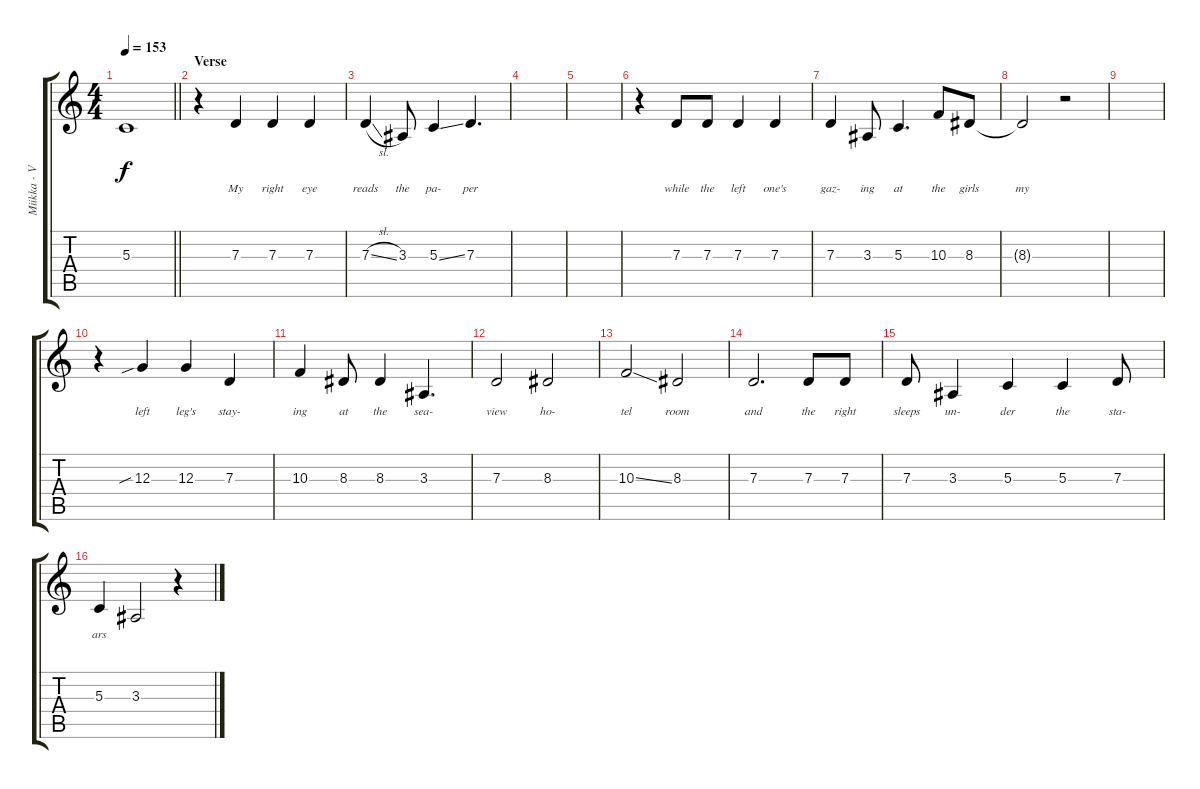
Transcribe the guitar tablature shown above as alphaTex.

\track ("Miikka - Voice" "Miikka - V") {instrument violin}
\staff {score tabs}
\tuning (E4 B3 G3 D3 A2 D2) {hide}
\ts (4 4)
\tempo 153
\clef g2
\barLineRight lightlight
\ks c
5.3.1{lyrics (0 "") lyrics (1 "") lyrics (2 "") lyrics (3 "") lyrics (4 "") dy f} |
\section ("" "Verse")
r.4{instrument violin} 7.3.4{lyrics (0 "My") lyrics (1 "") lyrics (2 "") lyrics (3 "") lyrics (4 "")} 7.3.4{lyrics (0 "right") lyrics (1 "") lyrics (2 "") lyrics (3 "") lyrics (4 "")} 7.3.4{lyrics (0 "eye") lyrics (1 "") lyrics (2 "") lyrics (3 "") lyrics (4 "")} |
7.3{sl}.4{lyrics (0 "reads") lyrics (1 "") lyrics (2 "") lyrics (3 "") lyrics (4 "")} 3.3.8{lyrics (0 "the") lyrics (1 "") lyrics (2 "") lyrics (3 "") lyrics (4 "")} 5.3{ss}.4{lyrics (0 "pa-") lyrics (1 "") lyrics (2 "") lyrics (3 "") lyrics (4 "")} 7.3.4{d lyrics (0 "per") lyrics (1 "") lyrics (2 "") lyrics (3 "") lyrics (4 "")} |
|
|
r.4 7.3.8{lyrics (0 "while") lyrics (1 "") lyrics (2 "") lyrics (3 "") lyrics (4 "")} 7.3.8{lyrics (0 "the") lyrics (1 "") lyrics (2 "") lyrics (3 "") lyrics (4 "")} 7.3.4{lyrics (0 "left") lyrics (1 "") lyrics (2 "") lyrics (3 "") lyrics (4 "")} 7.3.4{lyrics (0 "one's") lyrics (1 "") lyrics (2 "") lyrics (3 "") lyrics (4 "")} |
7.3.4{lyrics (0 "gaz-") lyrics (1 "") lyrics (2 "") lyrics (3 "") lyrics (4 "")} 3.3.8{lyrics (0 "ing") lyrics (1 "") lyrics (2 "") lyrics (3 "") lyrics (4 "")} 5.3.4{d lyrics (0 "at") lyrics (1 "") lyrics (2 "") lyrics (3 "") lyrics (4 "")} 10.3.8{lyrics (0 "the") lyrics (1 "") lyrics (2 "") lyrics (3 "") lyrics (4 "")} 8.3.8{lyrics (0 "girls") lyrics (1 "") lyrics (2 "") lyrics (3 "") lyrics (4 "")} |
8.3{t}.2{lyrics (0 "my") lyrics (1 "") lyrics (2 "") lyrics (3 "") lyrics (4 "")} r.2 |
|
r.4 12.3{sib}.4{lyrics (0 "left") lyrics (1 "") lyrics (2 "") lyrics (3 "") lyrics (4 "")} 12.3.4{lyrics (0 "leg's") lyrics (1 "") lyrics (2 "") lyrics (3 "") lyrics (4 "")} 7.3.4{lyrics (0 "stay-") lyrics (1 "") lyrics (2 "") lyrics (3 "") lyrics (4 "")} |
10.3.4{lyrics (0 "ing") lyrics (1 "") lyrics (2 "") lyrics (3 "") lyrics (4 "")} 8.3.8{lyrics (0 "at") lyrics (1 "") lyrics (2 "") lyrics (3 "") lyrics (4 "")} 8.3.4{lyrics (0 "the") lyrics (1 "") lyrics (2 "") lyrics (3 "") lyrics (4 "")} 3.3.4{d lyrics (0 "sea-") lyrics (1 "") lyrics (2 "") lyrics (3 "") lyrics (4 "")} |
7.3.2{lyrics (0 "view") lyrics (1 "") lyrics (2 "") lyrics (3 "") lyrics (4 "")} 8.3.2{lyrics (0 "ho-") lyrics (1 "") lyrics (2 "") lyrics (3 "") lyrics (4 "")} |
10.3{ss}.2{lyrics (0 "tel") lyrics (1 "") lyrics (2 "") lyrics (3 "") lyrics (4 "")} 8.3.2{lyrics (0 "room") lyrics (1 "") lyrics (2 "") lyrics (3 "") lyrics (4 "")} |
7.3.2{d lyrics (0 "and") lyrics (1 "") lyrics (2 "") lyrics (3 "") lyrics (4 "")} 7.3.8{lyrics (0 "the") lyrics (1 "") lyrics (2 "") lyrics (3 "") lyrics (4 "")} 7.3.8{lyrics (0 "right") lyrics (1 "") lyrics (2 "") lyrics (3 "") lyrics (4 "")} |
7.3.8{lyrics (0 "sleeps") lyrics (1 "") lyrics (2 "") lyrics (3 "") lyrics (4 "")} 3.3.4{lyrics (0 "un-") lyrics (1 "") lyrics (2 "") lyrics (3 "") lyrics (4 "")} 5.3.4{lyrics (0 "der") lyrics (1 "") lyrics (2 "") lyrics (3 "") lyrics (4 "")} 5.3.4{lyrics (0 "the") lyrics (1 "") lyrics (2 "") lyrics (3 "") lyrics (4 "")} 7.3.8{lyrics (0 "sta-") lyrics (1 "") lyrics (2 "") lyrics (3 "") lyrics (4 "")} |
5.3.4{lyrics (0 "ars") lyrics (1 "") lyrics (2 "") lyrics (3 "") lyrics (4 "")} 3.3.2{lyrics (0 "") lyrics (1 "") lyrics (2 "") lyrics (3 "") lyrics (4 "")} r.4
